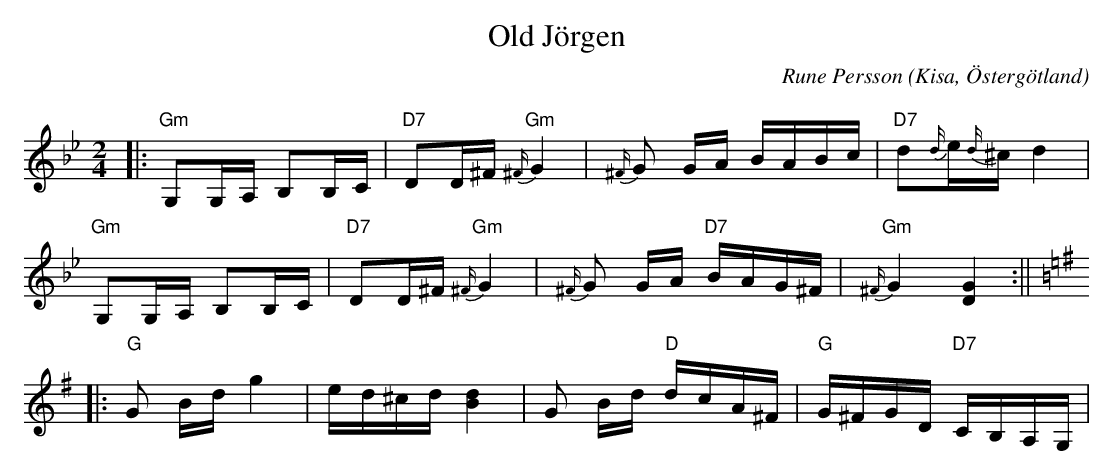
X:1
T:Old Jörgen
C:Rune Persson
O:Kisa, Östergötland
Q:60
M:2/4
L:1/8
K:Gm
|:"Gm"G,G,/A,/ B,B,/C/|"D7"DD/^F/ "Gm"{^F/}G2|{^F/}G G/A/ B/A/B/c/|"D7"d{d/}e/{d/}^c/ d2|
"Gm"G,G,/A,/ B,B,/C/|"D7"DD/^F/ "Gm"{^F/}G2|{^F/}G G/A/"D7" B/A/G/^F/|"Gm"{^F/}G2 [DG]2:||
[K:G]|:"G"G B/d/ g2|e/d/^c/d/ [dB]2|G B/d/ "D"d/c/A/^F/|"G"G/^F/G/D/ "D7"C/B,/A,/G,/|
